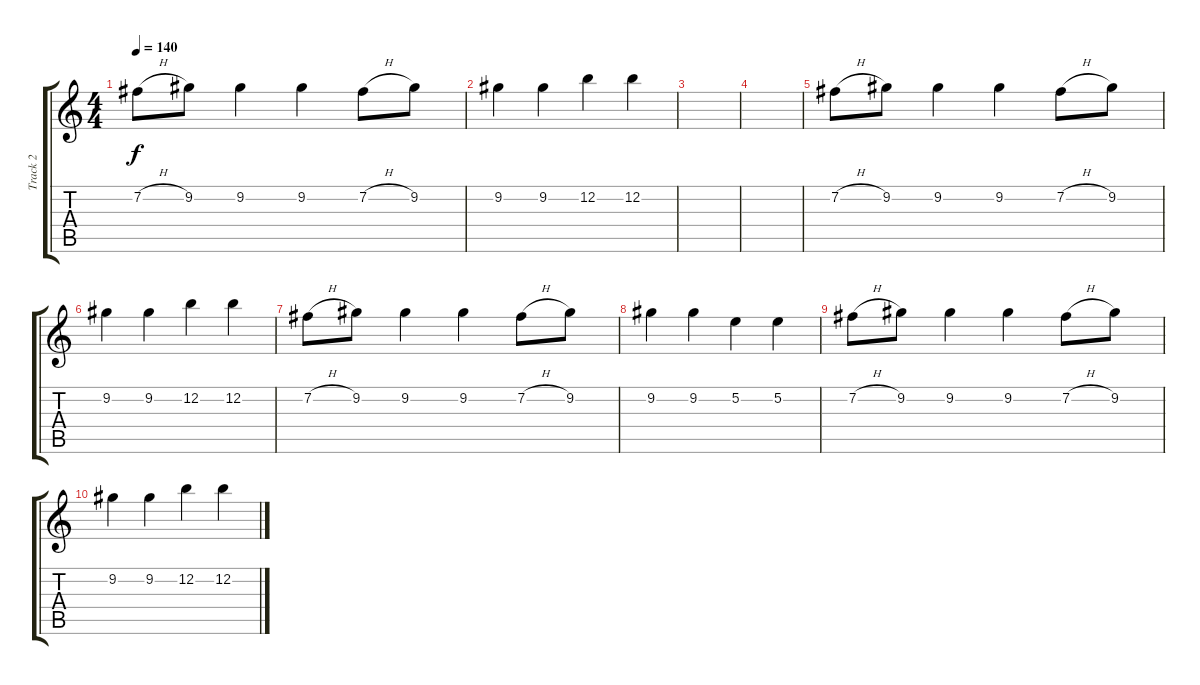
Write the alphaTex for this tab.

\track ("Track 2" "Track 2") {instrument distortionguitar}
\staff {score tabs}
\tuning (E4 B3 G3 D3 A2 D2) {hide}
\ts (4 4)
\tempo 140
\clef g2
\ks c
7.2{h}.8{dy f} 9.2.8 9.2.4 9.2.4 7.2{h}.8 9.2.8 |
9.2.4 9.2.4 12.2.4 12.2.4 |
|
|
7.2{h}.8 9.2.8 9.2.4 9.2.4 7.2{h}.8 9.2.8 |
9.2.4 9.2.4 12.2.4 12.2.4 |
7.2{h}.8 9.2.8 9.2.4 9.2.4 7.2{h}.8 9.2.8 |
9.2.4 9.2.4 5.2.4 5.2.4 |
7.2{h}.8 9.2.8 9.2.4 9.2.4 7.2{h}.8 9.2.8 |
9.2.4 9.2.4 12.2.4 12.2.4
